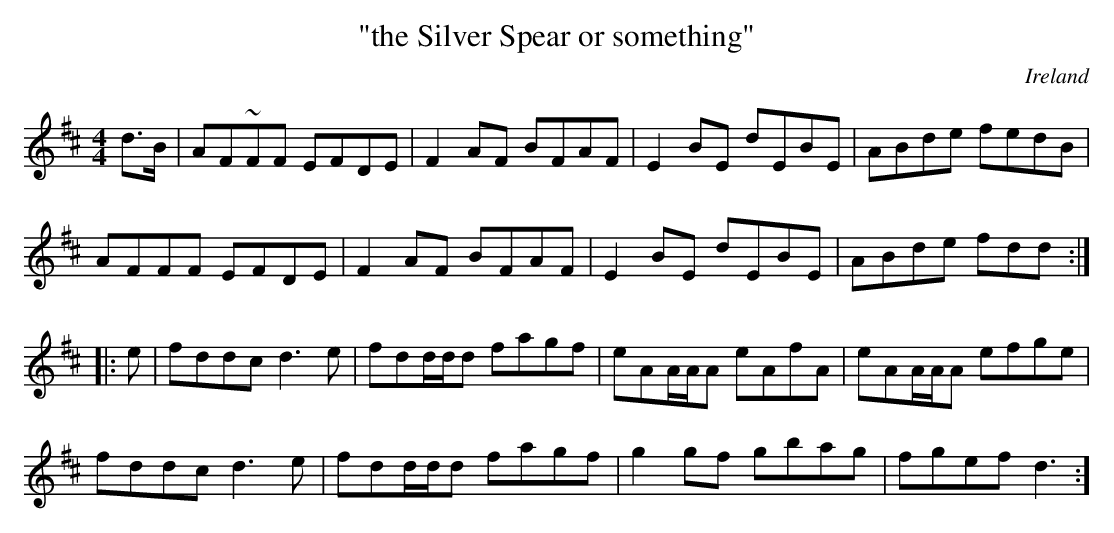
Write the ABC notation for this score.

X:1
T:"the Silver Spear or something"
O:Ireland
M:4/4
K:D
d>B |\
AF~FF EFDE | F2AF BFAF | E2BE dEBE |ABde fedB |
AFFF EFDE | F2AF BFAF | E2BE dEBE | ABde fdd ::
e |\
fddc d3e | fdd/d/d fagf | eAA/A/A eAfA | eAA/A/A efge |
fddc d3e | fdd/d/d fagf | g2gf gbag | fgef d3 :]
